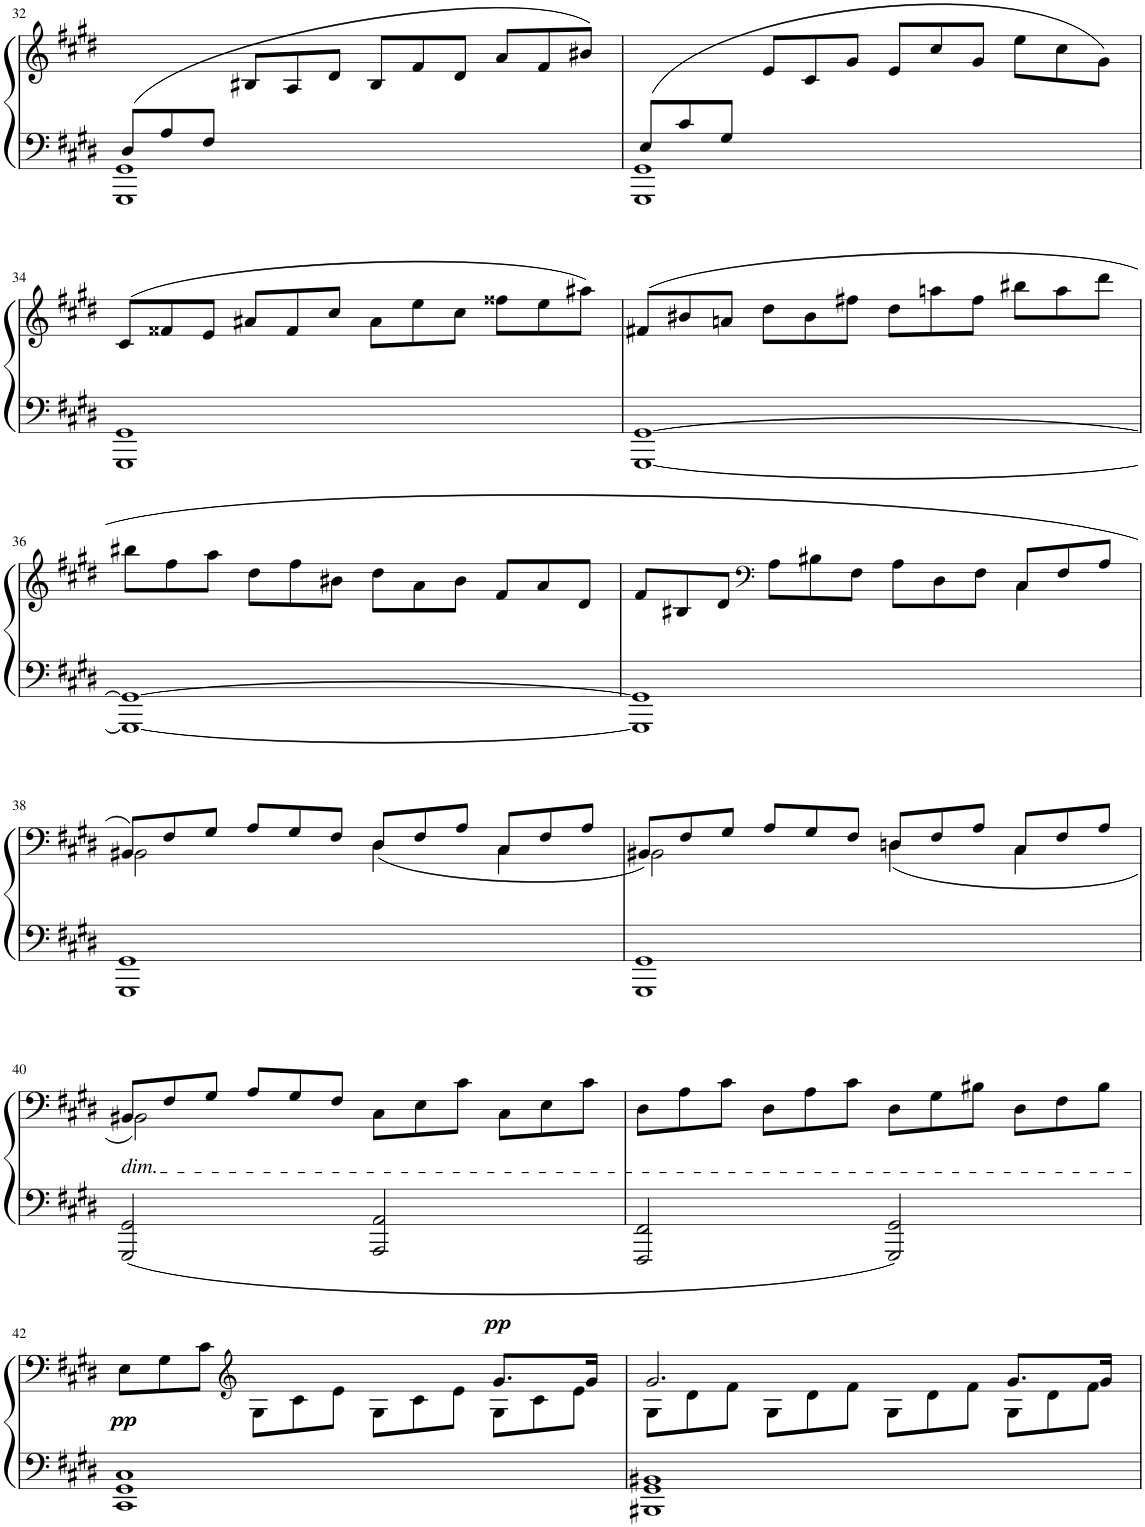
**kern	**kern	**dynam
*part1	*part1	*part1
*staff2	*staff1	*staff1/2
*I"Piano	*	*
*I'Pno.	*	*
!!LO:PB:g=z
*clefF4	*clefG2	*
*k[f#c#g#d#]	*k[f#c#g#d#]	*
*M2/2	*M2/2	*
*met(c|)	*met(c|)	*
*Xtuplet	*	*
=32	=32	=32
*^	*	*
(>12D#/L	1GGG# 1GG#	4ryy	.
12A/	.	.	.
12F#/J	.	.	.
*	*	*Xtuplet	*
2.ryy	.	12B#X/L	.
.	.	12A/	.
.	.	12d#/J	.
.	.	12B#/L	.
.	.	12f#/	.
.	.	12d#/J	.
.	.	12a/L	.
.	.	12f#/	.
.	.	12b#X/J)	.
=33	=33	=33	=33
(12E/L	1GGG# 1GG#	4ryy	.
12c#/	.	.	.
12G#/J	.	.	.
2.ryy	.	12e/L	.
.	.	12c#/	.
.	.	12g#/J	.
.	.	12e/L	.
.	.	12cc#/	.
.	.	12g#/J	.
.	.	12ee\L	.
.	.	12cc#\	.
.	.	12g#\J)	.
*v	*v	*	*
!!LO:LB:g=z
=34	=34	=34
1GGG# 1GG#	(>12c#/L	.
.	12f##X/	.
.	12e/J	.
.	12a#X/L	.
.	12f##/	.
.	12cc#/J	.
.	12a#\L	.
.	12ee\	.
.	12cc#\J	.
.	12ff##X\L	.
.	12ee\	.
.	12aa#X\J)	.
=35	=35	=35
[1GGG# [>1GG#	(>12f#X/L	.
.	12b#X/	.
.	12an/J	.
.	12dd#\L	.
.	12b#\	.
.	12ff#X\J	.
.	12dd#\L	.
.	12aan\	.
.	12ff#\J	.
.	12bb#X\L	.
.	12aa\	.
.	12ddd#\J	.
!!LO:LB:g=z
=36	=36	=36
1GGG#_ 1GG#_	12bb#X\L	.
.	12ff#\	.
.	12aa\J	.
.	12dd#\L	.
.	12ff#\	.
.	12b#X\J	.
.	12dd#\L	.
.	12a\	.
.	12b#\J	.
.	12f#/L	.
.	12a/	.
.	12d#/J	.
=37	=37	=37
*	*^	*
1GGG#] 1GG#]	12f#/L	2ryy	.
.	12B#X/	.	.
.	12d#/J	.	.
*	*clefF4	*	*
.	12A\L	.	.
.	12B#X\	.	.
.	12F#\J	.	.
.	12A\L	4ryy	.
.	12D#\	.	.
.	12F#\J	.	.
.	12C#/L	4C#\	.
.	12F#/	.	.
.	12A/J	.	.
!!LO:LB:g=z	!!
=38	=38	=38	=38
1GGG# 1GG#	12BB#X/L)	2BB#\	.
.	12F#/	.	.
.	12G#/J	.	.
.	12A/L	.	.
.	12G#/	.	.
.	12F#/J	.	.
.	12D#/L	(4D#\	.
.	12F#/	.	.
.	12A/J	.	.
.	12C#/L	4C#\	.
.	12F#/	.	.
.	12A/J	.	.
=39	=39	=39	=39
1GGG# 1GG#	12BB#X/L)	2BB#\	.
.	12F#/	.	.
.	12G#/J	.	.
.	12A/L	.	.
.	12G#/	.	.
.	12F#/J	.	.
.	12Dn/L	(4D\	.
.	12F#/	.	.
.	12A/J	.	.
.	12C#/L	4C#\	.
.	12F#/	.	.
.	12A/J	.	.
!!LO:LB:g=z	!!
=40	=40	=40	=40
!	!LO:TX:b:i:t=dim.	!	!
2GGG#/ 2GG#/	12BB#X/L	2BB#\)	.
.	12F#/	.	.
.	12G#/J	.	.
.	12A/L	.	.
.	12G#/	.	.
.	12F#/J	.	.
2AAA/ 2AA/	12C#\L	2ryy	.
.	12E\	.	.
.	12c#\J	.	.
.	12C#\L	.	.
.	12E\	.	.
.	12c#\J	.	.
*	*v	*v	*
=41	=41	=41
2FFF#/ 2FF#/	12D#\L	.
.	12A\	.
.	12c#\J	.
.	12D#\L	.
.	12A\	.
.	12c#\J	.
2GGG#/ 2GG#/	12D#\L	.
.	12G#\	.
.	12B#X\J	.
.	12D#\L	.
.	12F#\	.
.	12B#\J	.
!!LO:LB:g=z
=42	=42	=42
*	*^	*
!	!	!	!LO:DY:b
1CC# 1GG# 1C#	4ryy	12E\L	pp
.	.	12G#\	.
.	.	12c#\J	.
*	*clefG2	*	*
.	4ryy	12G#\L	.
.	.	12c#\	.
.	.	12e\J	.
.	4ryy	12G#\L	.
.	.	12c#\	.
.	.	12e\J	.
!	!	!	!LO:DY:a
.	8.g#/L	12G#\L	pp
.	.	12c#\	.
.	.	12e\J	.
.	16g#/Jk	.	.
=43	=43	=43	=43
1BBB#X 1GG# 1BB#X	2.g#/	12G#\L	.
.	.	12d#\	.
.	.	12f#\J	.
.	.	12G#\L	.
.	.	12d#\	.
.	.	12f#\J	.
.	.	12G#\L	.
.	.	12d#\	.
.	.	12f#\J	.
.	8.g#/L	12G#\L	.
.	.	12d#\	.
.	.	12f#\J	.
.	16g#/Jk	.	.
*	*v	*v	*
=	=	=
*-	*-	*-
